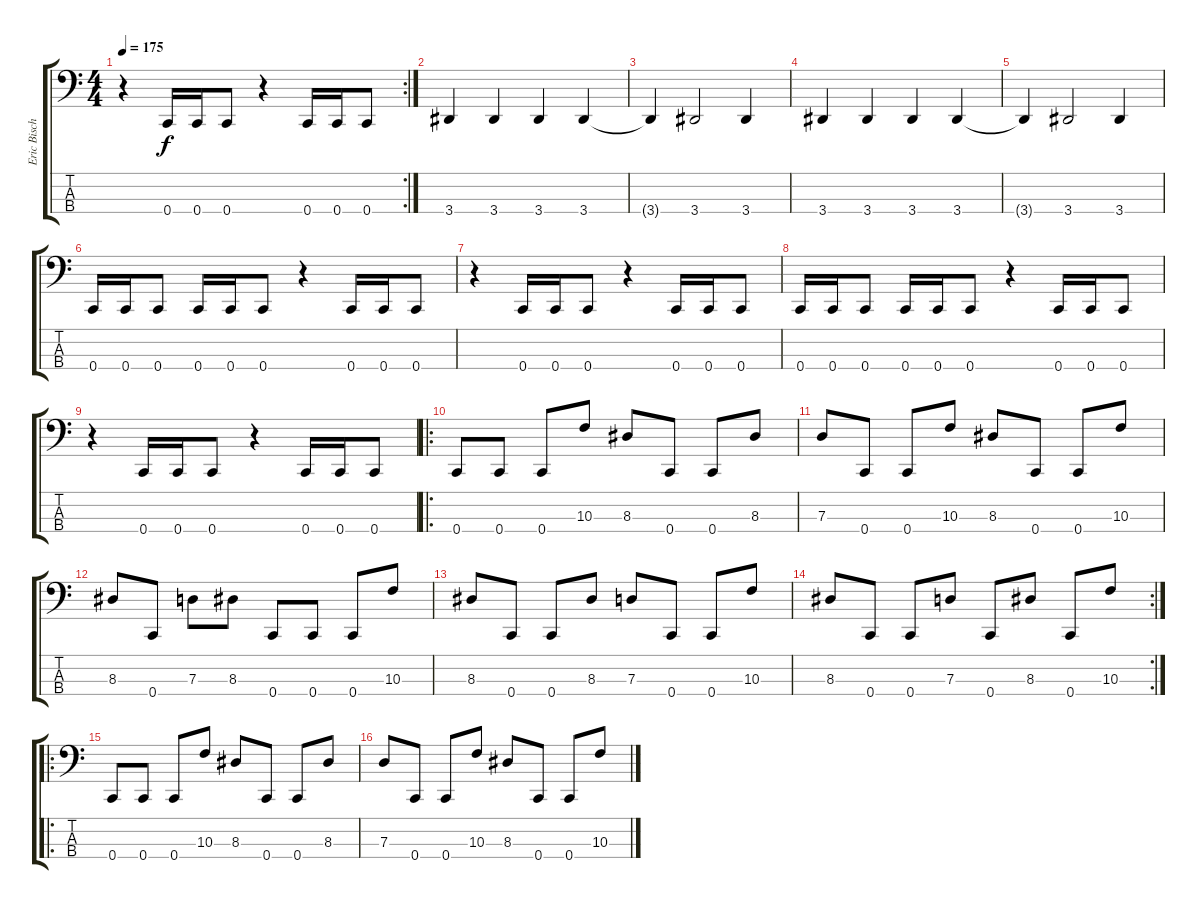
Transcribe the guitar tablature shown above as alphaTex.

\track ("Eric Bischoff" "Eric Bisch") {instrument electricbasspick}
\staff {score tabs}
\tuning (F2 C2 G1 C1) {hide}
\rc 2
\ts (4 4)
\tempo 175
\clef f4
\ks c
r.4{dy f} 0.4.16 0.4.16 0.4.8 r.4 0.4.16 0.4.16 0.4.8 |
3.4.4 3.4.4 3.4.4 3.4.4 |
3.4{t}.4 3.4.2 3.4.4 |
3.4.4 3.4.4 3.4.4 3.4.4 |
3.4{t}.4 3.4.2 3.4.4 |
0.4.16 0.4.16 0.4.8 0.4.16 0.4.16 0.4.8 r.4 0.4.16 0.4.16 0.4.8 |
r.4 0.4.16 0.4.16 0.4.8 r.4 0.4.16 0.4.16 0.4.8 |
0.4.16 0.4.16 0.4.8 0.4.16 0.4.16 0.4.8 r.4 0.4.16 0.4.16 0.4.8 |
r.4 0.4.16 0.4.16 0.4.8 r.4 0.4.16 0.4.16 0.4.8 |
\ro
0.4.8 0.4.8 0.4.8 10.3.8 8.3.8 0.4.8 0.4.8 8.3.8 |
7.3.8 0.4.8 0.4.8 10.3.8 8.3.8 0.4.8 0.4.8 10.3.8 |
8.3.8 0.4.8 7.3.8 8.3.8 0.4.8 0.4.8 0.4.8 10.3.8 |
8.3.8 0.4.8 0.4.8 8.3.8 7.3.8 0.4.8 0.4.8 10.3.8 |
\rc 2
8.3.8 0.4.8 0.4.8 7.3.8 0.4.8 8.3.8 0.4.8 10.3.8 |
\ro
0.4.8 0.4.8 0.4.8 10.3.8 8.3.8 0.4.8 0.4.8 8.3.8 |
7.3.8 0.4.8 0.4.8 10.3.8 8.3.8 0.4.8 0.4.8 10.3.8
